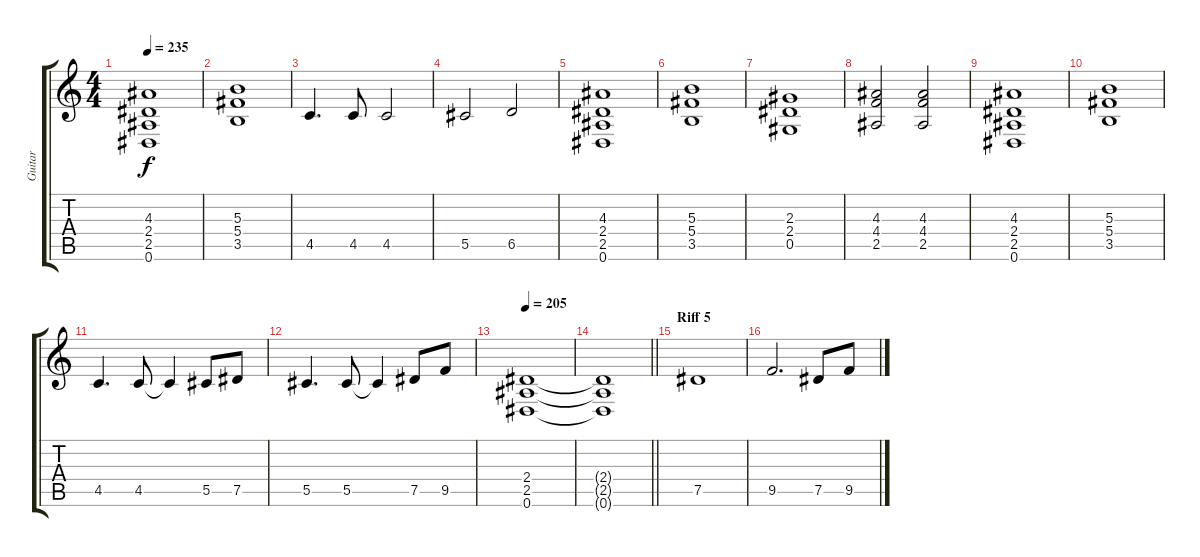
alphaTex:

\track ("Guitar" "Guitar") {instrument distortionguitar}
\staff {score tabs}
\tuning (Eb4 Bb3 Gb3 Db3 Ab2 Eb2) {hide}
\ts (4 4)
\tempo 235
\clef g2
\ks aminor
(4.3 2.4 2.5 0.6).1{dy f} |
(5.3 5.4 3.5).1 |
4.5.4{d} 4.5.8 4.5.2 |
5.5.2 6.5.2 |
(4.3 2.4 2.5 0.6).1 |
(5.3 5.4 3.5).1 |
(2.3 2.4 0.5).1 |
(4.3 4.4 2.5).2 (4.3 4.4 2.5).2 |
(4.3 2.4 2.5 0.6).1 |
(5.3 5.4 3.5).1 |
4.5.4{d} 4.5.8 4.5{t}.4 5.5.8 7.5.8 |
5.5.4{d} 5.5.8 5.5{t}.4 7.5.8 9.5.8 |
\tempo 205
(2.4 2.5 0.6).1 |
\barLineRight lightlight
(2.4{t} 2.5{t} 0.6{t}).1 |
\section ("" "Riff 5")
7.5.1{instrument electricguitarclean} |
9.5.2{d} 7.5.8 9.5.8
